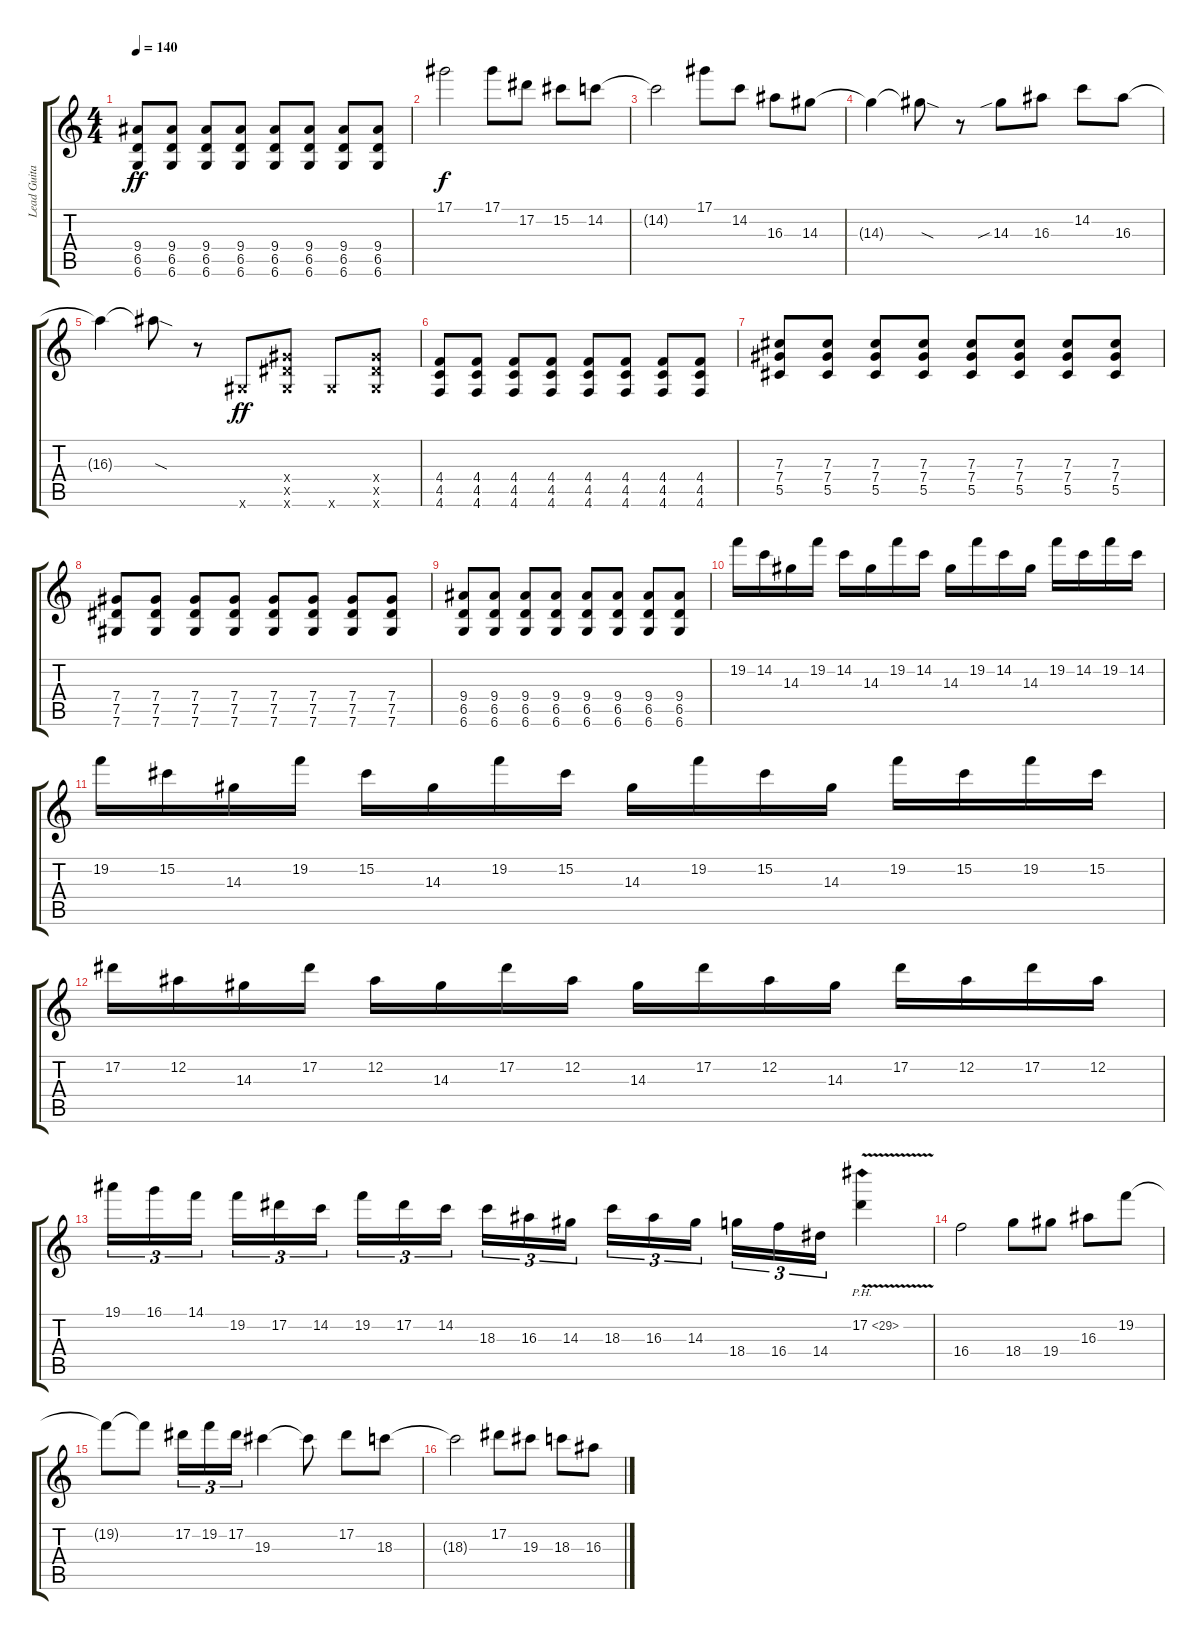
\track ("Lead Guitar" "Lead Guita") {instrument acousticguitarsteel}
\staff {score tabs}
\tuning (Eb4 Bb3 Gb3 Db3 Ab2 Db2) {hide}
\ts (4 4)
\tempo 140
\clef g2
\ks c
(9.4 6.5 6.6).8{dy ff} (9.4 6.5 6.6).8 (9.4 6.5 6.6).8 (9.4 6.5 6.6).8 (9.4 6.5 6.6).8 (9.4 6.5 6.6).8 (9.4 6.5 6.6).8 (9.4 6.5 6.6).8 |
17.1.2{dy f} 17.1.8 17.2.8 15.2.8 14.2.8 |
14.2{t}.2 17.1.8 14.2.8 16.3.8 14.3.8 |
14.3{t}.4 14.3{sod t}.8 r.8 14.3{sib}.8 16.3.8 14.2.8 16.3.8 |
16.3{t}.4 16.3{sod t}.8 r.8 7.6{x}.8{dy ff} (7.4{x} 7.5{x} 7.6{x}).8 7.6{x}.8 (7.4{x} 7.5{x} 7.6{x}).8 |
(4.4 4.5 4.6).8 (4.4 4.5 4.6).8 (4.4 4.5 4.6).8 (4.4 4.5 4.6).8 (4.4 4.5 4.6).8 (4.4 4.5 4.6).8 (4.4 4.5 4.6).8 (4.4 4.5 4.6).8 |
(7.3 7.4 5.5).8 (7.3 7.4 5.5).8 (7.3 7.4 5.5).8 (7.3 7.4 5.5).8 (7.3 7.4 5.5).8 (7.3 7.4 5.5).8 (7.3 7.4 5.5).8 (7.3 7.4 5.5).8 |
(7.4 7.5 7.6).8 (7.4 7.5 7.6).8 (7.4 7.5 7.6).8 (7.4 7.5 7.6).8 (7.4 7.5 7.6).8 (7.4 7.5 7.6).8 (7.4 7.5 7.6).8 (7.4 7.5 7.6).8 |
(9.4 6.5 6.6).8 (9.4 6.5 6.6).8 (9.4 6.5 6.6).8 (9.4 6.5 6.6).8 (9.4 6.5 6.6).8 (9.4 6.5 6.6).8 (9.4 6.5 6.6).8 (9.4 6.5 6.6).8 |
19.2.16 14.2.16 14.3.16 19.2.16 14.2.16 14.3.16 19.2.16 14.2.16 14.3.16 19.2.16 14.2.16 14.3.16 19.2.16 14.2.16 19.2.16 14.2.16 |
19.2.16 15.2.16 14.3.16 19.2.16 15.2.16 14.3.16 19.2.16 15.2.16 14.3.16 19.2.16 15.2.16 14.3.16 19.2.16 15.2.16 19.2.16 15.2.16 |
17.2.16 12.2.16 14.3.16 17.2.16 12.2.16 14.3.16 17.2.16 12.2.16 14.3.16 17.2.16 12.2.16 14.3.16 17.2.16 12.2.16 17.2.16 12.2.16 |
19.1.16{tu (3 2)} 16.1.16{tu (3 2)} 14.1.16{tu (3 2) beam splitsecondary} 19.2.16{tu (3 2)} 17.2.16{tu (3 2)} 14.2.16{tu (3 2)} 19.2.16{tu (3 2)} 17.2.16{tu (3 2)} 14.2.16{tu (3 2) beam splitsecondary} 18.3.16{tu (3 2)} 16.3.16{tu (3 2)} 14.3.16{tu (3 2)} 18.3.16{tu (3 2)} 16.3.16{tu (3 2)} 14.3.16{tu (3 2) beam splitsecondary} 18.4.16{tu (3 2)} 16.4.16{tu (3 2)} 14.4.16{tu (3 2)} 17.2{ph 12 v}.4 |
16.4.2 18.4.8 19.4.8 16.3.8 19.2.8 |
19.2{t}.8 19.2{t}.8 17.2.16{tu (3 2)} 19.2.16{tu (3 2)} 17.2.16{tu (3 2)} 19.3.4 19.3{t}.8 17.2.8 18.3.8 |
18.3{t}.2 17.2.8 19.3.8 18.3.8 16.3.8
